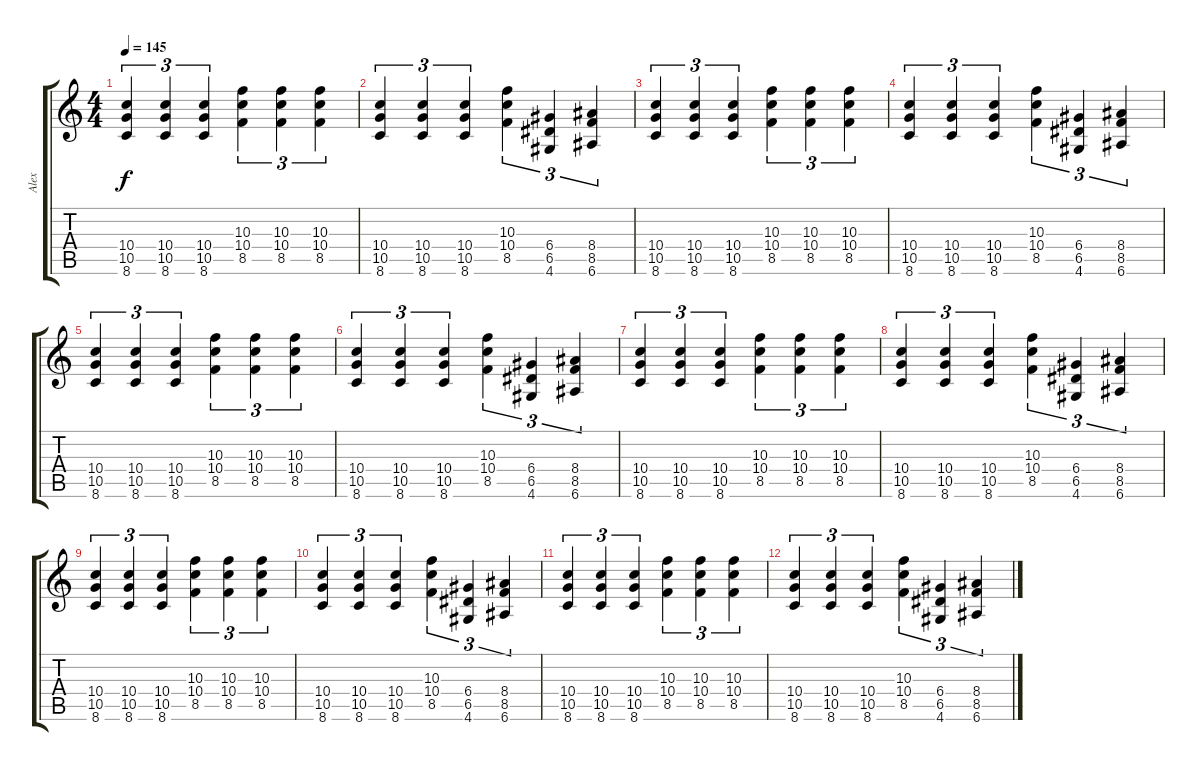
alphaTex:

\track ("Alex" "Alex") {instrument overdrivenguitar}
\staff {score tabs}
\tuning (E4 B3 G3 D3 A2 E2) {hide}
\ts (4 4)
\tempo 145
\clef g2
\ks c
(10.4 10.5 8.6).4{tu (3 2) dy f} (10.4 10.5 8.6).4{tu (3 2)} (10.4 10.5 8.6).4{tu (3 2)} (10.3 10.4 8.5).4{tu (3 2)} (10.3 10.4 8.5).4{tu (3 2)} (10.3 10.4 8.5).4{tu (3 2)} |
(10.4 10.5 8.6).4{tu (3 2)} (10.4 10.5 8.6).4{tu (3 2)} (10.4 10.5 8.6).4{tu (3 2)} (10.3 10.4 8.5).4{tu (3 2)} (6.4 6.5 4.6).4{tu (3 2)} (8.4 8.5 6.6).4{tu (3 2)} |
(10.4 10.5 8.6).4{tu (3 2)} (10.4 10.5 8.6).4{tu (3 2)} (10.4 10.5 8.6).4{tu (3 2)} (10.3 10.4 8.5).4{tu (3 2)} (10.3 10.4 8.5).4{tu (3 2)} (10.3 10.4 8.5).4{tu (3 2)} |
(10.4 10.5 8.6).4{tu (3 2)} (10.4 10.5 8.6).4{tu (3 2)} (10.4 10.5 8.6).4{tu (3 2)} (10.3 10.4 8.5).4{tu (3 2)} (6.4 6.5 4.6).4{tu (3 2)} (8.4 8.5 6.6).4{tu (3 2)} |
(10.4 10.5 8.6).4{tu (3 2)} (10.4 10.5 8.6).4{tu (3 2)} (10.4 10.5 8.6).4{tu (3 2)} (10.3 10.4 8.5).4{tu (3 2)} (10.3 10.4 8.5).4{tu (3 2)} (10.3 10.4 8.5).4{tu (3 2)} |
(10.4 10.5 8.6).4{tu (3 2)} (10.4 10.5 8.6).4{tu (3 2)} (10.4 10.5 8.6).4{tu (3 2)} (10.3 10.4 8.5).4{tu (3 2)} (6.4 6.5 4.6).4{tu (3 2)} (8.4 8.5 6.6).4{tu (3 2)} |
(10.4 10.5 8.6).4{tu (3 2)} (10.4 10.5 8.6).4{tu (3 2)} (10.4 10.5 8.6).4{tu (3 2)} (10.3 10.4 8.5).4{tu (3 2)} (10.3 10.4 8.5).4{tu (3 2)} (10.3 10.4 8.5).4{tu (3 2)} |
(10.4 10.5 8.6).4{tu (3 2)} (10.4 10.5 8.6).4{tu (3 2)} (10.4 10.5 8.6).4{tu (3 2)} (10.3 10.4 8.5).4{tu (3 2)} (6.4 6.5 4.6).4{tu (3 2)} (8.4 8.5 6.6).4{tu (3 2)} |
(10.4 10.5 8.6).4{tu (3 2)} (10.4 10.5 8.6).4{tu (3 2)} (10.4 10.5 8.6).4{tu (3 2)} (10.3 10.4 8.5).4{tu (3 2)} (10.3 10.4 8.5).4{tu (3 2)} (10.3 10.4 8.5).4{tu (3 2)} |
(10.4 10.5 8.6).4{tu (3 2)} (10.4 10.5 8.6).4{tu (3 2)} (10.4 10.5 8.6).4{tu (3 2)} (10.3 10.4 8.5).4{tu (3 2)} (6.4 6.5 4.6).4{tu (3 2)} (8.4 8.5 6.6).4{tu (3 2)} |
(10.4 10.5 8.6).4{tu (3 2)} (10.4 10.5 8.6).4{tu (3 2)} (10.4 10.5 8.6).4{tu (3 2)} (10.3 10.4 8.5).4{tu (3 2)} (10.3 10.4 8.5).4{tu (3 2)} (10.3 10.4 8.5).4{tu (3 2)} |
(10.4 10.5 8.6).4{tu (3 2)} (10.4 10.5 8.6).4{tu (3 2)} (10.4 10.5 8.6).4{tu (3 2)} (10.3 10.4 8.5).4{tu (3 2)} (6.4 6.5 4.6).4{tu (3 2)} (8.4 8.5 6.6).4{tu (3 2)}
